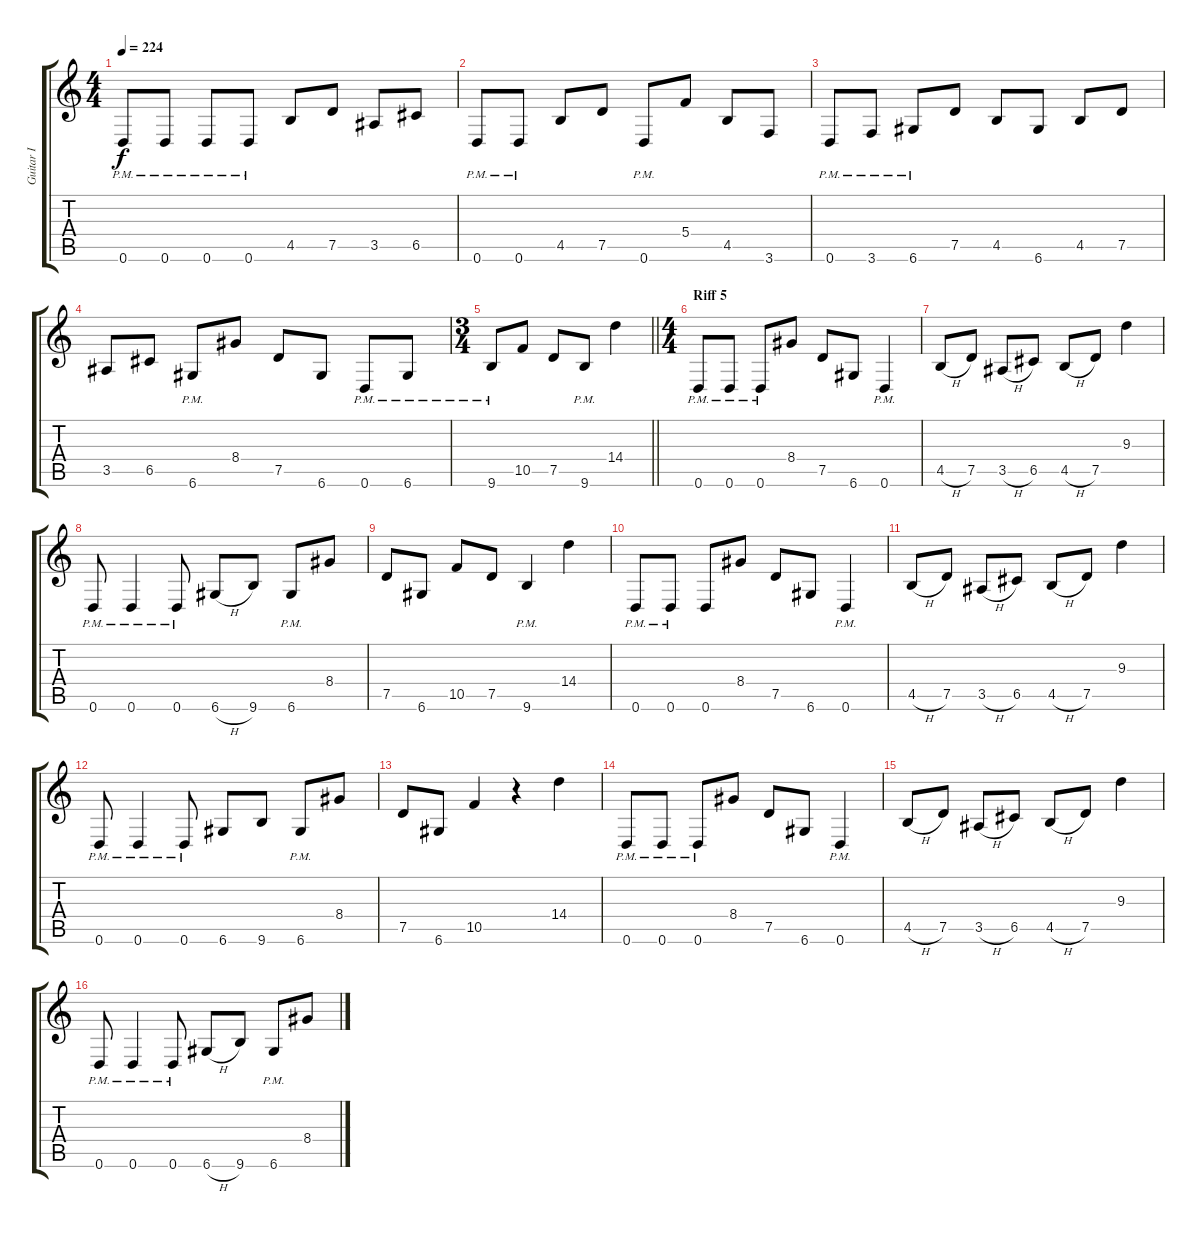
\track ("Guitar I" "Guitar I") {instrument distortionguitar}
\staff {score tabs}
\tuning (D4 A3 F3 C3 G2 D2) {hide}
\ts (4 4)
\tempo 224
\clef g2
\ks c
0.6{pm}.8{dy f} 0.6{pm}.8 0.6{pm}.8 0.6{pm}.8 4.5.8 7.5.8 3.5.8 6.5.8 |
0.6{pm}.8 0.6{pm}.8 4.5.8 7.5.8 0.6{pm}.8 5.4.8 4.5.8 3.6.8 |
0.6{pm}.8 3.6{pm}.8 6.6{pm}.8 7.5.8 4.5.8 6.6.8 4.5.8 7.5.8 |
3.5.8 6.5.8 6.6{pm}.8 8.4.8 7.5.8 6.6.8 0.6{pm}.8 6.6{pm}.8 |
\ts (3 4)
\barLineRight lightlight
9.6{pm}.8 10.5.8 7.5.8 9.6{pm}.8 14.4.4 |
\ts (4 4)
\section ("" "Riff 5")
0.6{pm}.8 0.6{pm}.8 0.6{pm}.8 8.4.8 7.5.8 6.6.8 0.6{pm}.4 |
4.5{h}.8 7.5.8 3.5{h}.8 6.5.8 4.5{h}.8 7.5.8 9.3.4 |
0.6{pm}.8 0.6{pm}.4 0.6{pm}.8 6.6{h}.8 9.6.8 6.6{pm}.8 8.4.8 |
7.5.8 6.6.8 10.5.8 7.5.8 9.6{pm}.4 14.4.4 |
0.6{pm}.8 0.6{pm}.8 0.6.8 8.4.8 7.5.8 6.6.8 0.6{pm}.4 |
4.5{h}.8 7.5.8 3.5{h}.8 6.5.8 4.5{h}.8 7.5.8 9.3.4 |
0.6{pm}.8 0.6{pm}.4 0.6{pm}.8 6.6.8 9.6.8 6.6{pm}.8 8.4.8 |
7.5.8 6.6.8 10.5.4 r.4 14.4.4 |
0.6{pm}.8 0.6{pm}.8 0.6{pm}.8 8.4.8 7.5.8 6.6.8 0.6{pm}.4 |
4.5{h}.8 7.5.8 3.5{h}.8 6.5.8 4.5{h}.8 7.5.8 9.3.4 |
0.6{pm}.8 0.6{pm}.4 0.6{pm}.8 6.6{h}.8 9.6.8 6.6{pm}.8 8.4.8
